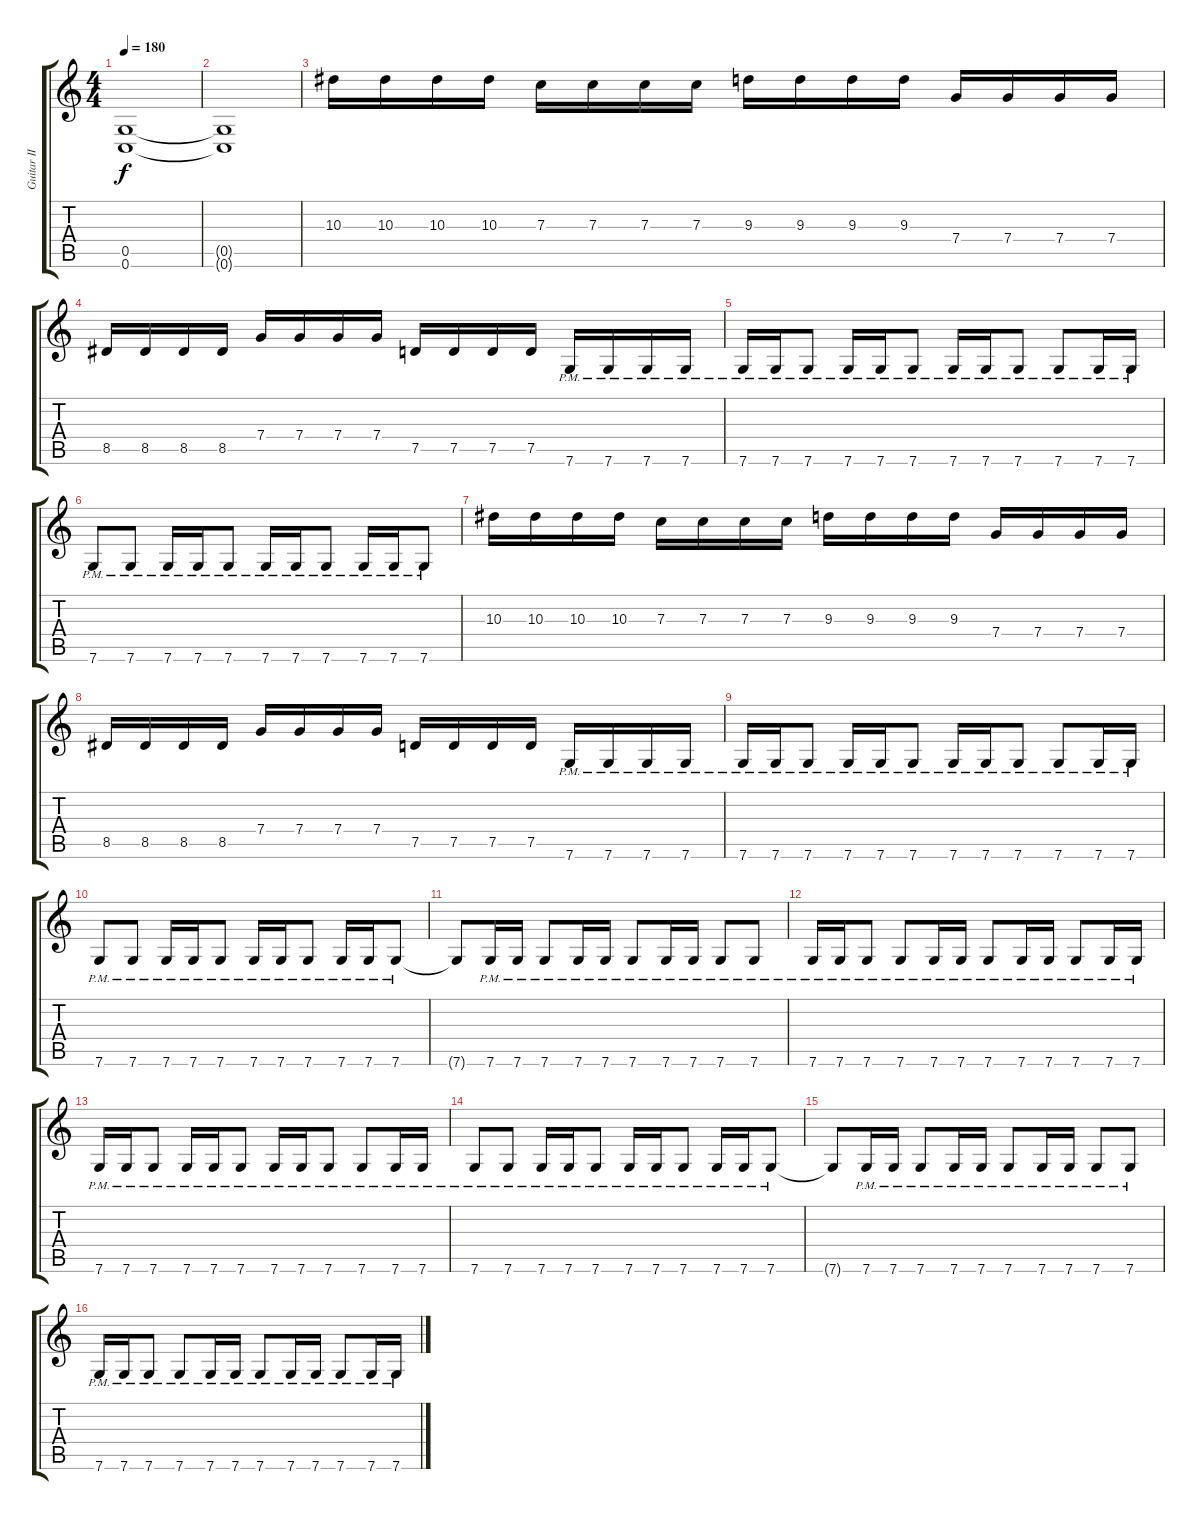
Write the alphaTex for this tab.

\track ("Guitar II" "Guitar II") {instrument distortionguitar}
\staff {score tabs}
\tuning (D4 A3 F3 C3 G2 C2) {hide}
\ts (4 4)
\tempo 180
\clef g2
\ks c
(0.5 0.6).1{dy f} |
(0.5{t} 0.6{t}).1 |
10.3.16 10.3.16 10.3.16 10.3.16 7.3.16 7.3.16 7.3.16 7.3.16 9.3.16 9.3.16 9.3.16 9.3.16 7.4.16 7.4.16 7.4.16 7.4.16 |
8.5.16 8.5.16 8.5.16 8.5.16 7.4.16 7.4.16 7.4.16 7.4.16 7.5.16 7.5.16 7.5.16 7.5.16 7.6{pm}.16 7.6{pm}.16 7.6{pm}.16 7.6{pm}.16 |
7.6{pm}.16 7.6{pm}.16 7.6{pm}.8 7.6{pm}.16 7.6{pm}.16 7.6{pm}.8 7.6{pm}.16 7.6{pm}.16 7.6{pm}.8 7.6{pm}.8 7.6{pm}.16 7.6{pm}.16 |
7.6{pm}.8 7.6{pm}.8 7.6{pm}.16 7.6{pm}.16 7.6{pm}.8 7.6{pm}.16 7.6{pm}.16 7.6{pm}.8 7.6{pm}.16 7.6{pm}.16 7.6{pm}.8 |
10.3.16 10.3.16 10.3.16 10.3.16 7.3.16 7.3.16 7.3.16 7.3.16 9.3.16 9.3.16 9.3.16 9.3.16 7.4.16 7.4.16 7.4.16 7.4.16 |
8.5.16 8.5.16 8.5.16 8.5.16 7.4.16 7.4.16 7.4.16 7.4.16 7.5.16 7.5.16 7.5.16 7.5.16 7.6{pm}.16 7.6{pm}.16 7.6{pm}.16 7.6{pm}.16 |
7.6{pm}.16 7.6{pm}.16 7.6{pm}.8 7.6{pm}.16 7.6{pm}.16 7.6{pm}.8 7.6{pm}.16 7.6{pm}.16 7.6{pm}.8 7.6{pm}.8 7.6{pm}.16 7.6{pm}.16 |
7.6{pm}.8 7.6{pm}.8 7.6{pm}.16 7.6{pm}.16 7.6{pm}.8 7.6{pm}.16 7.6{pm}.16 7.6{pm}.8 7.6{pm}.16 7.6{pm}.16 7.6{pm}.8 |
7.6{t}.8 7.6{pm}.16 7.6{pm}.16 7.6{pm}.8 7.6{pm}.16 7.6{pm}.16 7.6{pm}.8 7.6{pm}.16 7.6{pm}.16 7.6{pm}.8 7.6{pm}.8 |
7.6{pm}.16 7.6{pm}.16 7.6{pm}.8 7.6{pm}.8 7.6{pm}.16 7.6{pm}.16 7.6{pm}.8 7.6{pm}.16 7.6{pm}.16 7.6{pm}.8 7.6{pm}.16 7.6{pm}.16 |
7.6{pm}.16 7.6{pm}.16 7.6{pm}.8 7.6{pm}.16 7.6{pm}.16 7.6{pm}.8 7.6{pm}.16 7.6{pm}.16 7.6{pm}.8 7.6{pm}.8 7.6{pm}.16 7.6{pm}.16 |
7.6{pm}.8 7.6{pm}.8 7.6{pm}.16 7.6{pm}.16 7.6{pm}.8 7.6{pm}.16 7.6{pm}.16 7.6{pm}.8 7.6{pm}.16 7.6{pm}.16 7.6{pm}.8 |
7.6{t}.8 7.6{pm}.16 7.6{pm}.16 7.6{pm}.8 7.6{pm}.16 7.6{pm}.16 7.6{pm}.8 7.6{pm}.16 7.6{pm}.16 7.6{pm}.8 7.6{pm}.8 |
7.6{pm}.16 7.6{pm}.16 7.6{pm}.8 7.6{pm}.8 7.6{pm}.16 7.6{pm}.16 7.6{pm}.8 7.6{pm}.16 7.6{pm}.16 7.6{pm}.8 7.6{pm}.16 7.6{pm}.16
